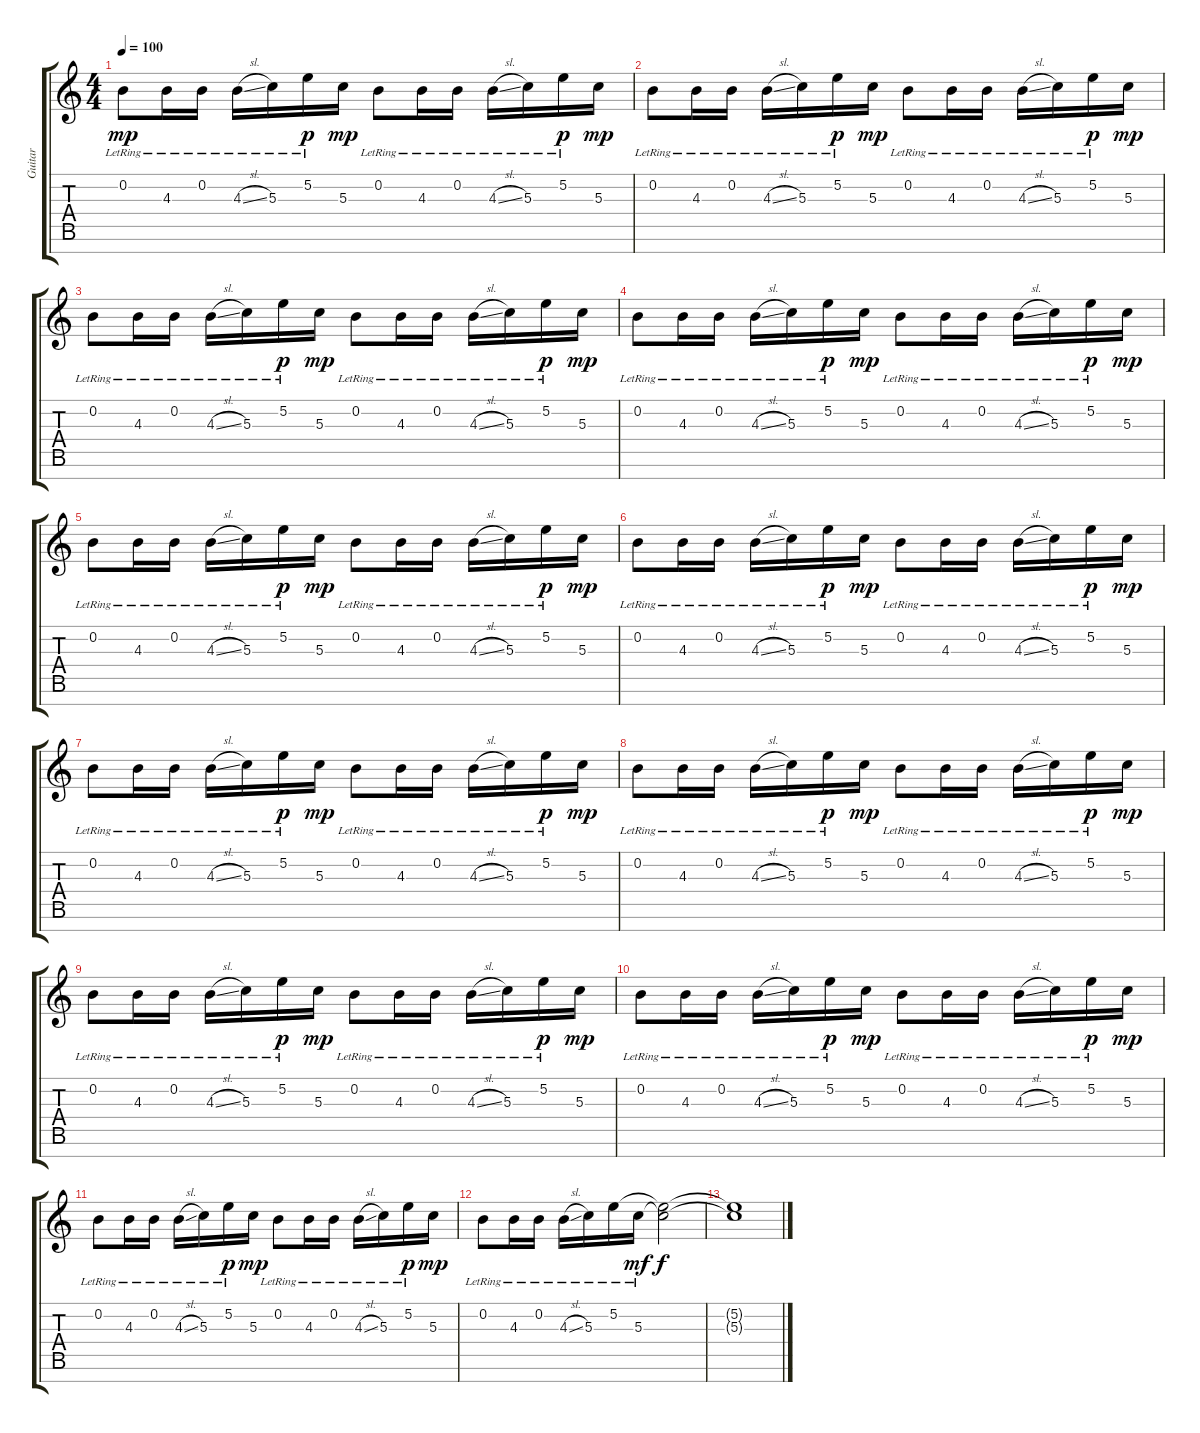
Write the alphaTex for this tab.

\track ("Guitar" "Guitar") {instrument distortionguitar}
\staff {score tabs}
\tuning (E4 B3 G3 D3 A2 E2 B1) {hide}
\ts (4 4)
\tempo 100
\clef g2
\ks c
0.2{lr}.8{dy mp} 4.3{lr}.16 0.2{lr}.16 4.3{sl lr}.16 5.3{lr}.16 5.2{lr}.16{dy p} 5.3.16{dy mp} 0.2{lr}.8 4.3{lr}.16 0.2{lr}.16 4.3{sl lr}.16 5.3{lr}.16 5.2{lr}.16{dy p} 5.3.16{dy mp} |
0.2{lr}.8 4.3{lr}.16 0.2{lr}.16 4.3{sl lr}.16 5.3{lr}.16 5.2{lr}.16{dy p} 5.3.16{dy mp} 0.2{lr}.8 4.3{lr}.16 0.2{lr}.16 4.3{sl lr}.16 5.3{lr}.16 5.2{lr}.16{dy p} 5.3.16{dy mp} |
0.2{lr}.8 4.3{lr}.16 0.2{lr}.16 4.3{sl lr}.16 5.3{lr}.16 5.2{lr}.16{dy p} 5.3.16{dy mp} 0.2{lr}.8 4.3{lr}.16 0.2{lr}.16 4.3{sl lr}.16 5.3{lr}.16 5.2{lr}.16{dy p} 5.3.16{dy mp} |
0.2{lr}.8 4.3{lr}.16 0.2{lr}.16 4.3{sl lr}.16 5.3{lr}.16 5.2{lr}.16{dy p} 5.3.16{dy mp} 0.2{lr}.8 4.3{lr}.16 0.2{lr}.16 4.3{sl lr}.16 5.3{lr}.16 5.2{lr}.16{dy p} 5.3.16{dy mp} |
0.2{lr}.8 4.3{lr}.16 0.2{lr}.16 4.3{sl lr}.16 5.3{lr}.16 5.2{lr}.16{dy p} 5.3.16{dy mp} 0.2{lr}.8 4.3{lr}.16 0.2{lr}.16 4.3{sl lr}.16 5.3{lr}.16 5.2{lr}.16{dy p} 5.3.16{dy mp} |
0.2{lr}.8 4.3{lr}.16 0.2{lr}.16 4.3{sl lr}.16 5.3{lr}.16 5.2{lr}.16{dy p} 5.3.16{dy mp} 0.2{lr}.8 4.3{lr}.16 0.2{lr}.16 4.3{sl lr}.16 5.3{lr}.16 5.2{lr}.16{dy p} 5.3.16{dy mp} |
0.2{lr}.8 4.3{lr}.16 0.2{lr}.16 4.3{sl lr}.16 5.3{lr}.16 5.2{lr}.16{dy p} 5.3.16{dy mp} 0.2{lr}.8 4.3{lr}.16 0.2{lr}.16 4.3{sl lr}.16 5.3{lr}.16 5.2{lr}.16{dy p} 5.3.16{dy mp} |
0.2{lr}.8 4.3{lr}.16 0.2{lr}.16 4.3{sl lr}.16 5.3{lr}.16 5.2{lr}.16{dy p} 5.3.16{dy mp} 0.2{lr}.8 4.3{lr}.16 0.2{lr}.16 4.3{sl lr}.16 5.3{lr}.16 5.2{lr}.16{dy p} 5.3.16{dy mp} |
0.2{lr}.8 4.3{lr}.16 0.2{lr}.16 4.3{sl lr}.16 5.3{lr}.16 5.2{lr}.16{dy p} 5.3.16{dy mp} 0.2{lr}.8 4.3{lr}.16 0.2{lr}.16 4.3{sl lr}.16 5.3{lr}.16 5.2{lr}.16{dy p} 5.3.16{dy mp} |
0.2{lr}.8 4.3{lr}.16 0.2{lr}.16 4.3{sl lr}.16 5.3{lr}.16 5.2{lr}.16{dy p} 5.3.16{dy mp} 0.2{lr}.8 4.3{lr}.16 0.2{lr}.16 4.3{sl lr}.16 5.3{lr}.16 5.2{lr}.16{dy p} 5.3.16{dy mp} |
0.2{lr}.8 4.3{lr}.16 0.2{lr}.16 4.3{sl lr}.16 5.3{lr}.16 5.2{lr}.16{dy p} 5.3.16{dy mp} 0.2{lr}.8 4.3{lr}.16 0.2{lr}.16 4.3{sl lr}.16 5.3{lr}.16 5.2{lr}.16{dy p} 5.3.16{dy mp} |
0.2{lr}.8 4.3{lr}.16 0.2{lr}.16 4.3{sl lr}.16 5.3{lr}.16 5.2{lr}.16 5.3{lr}.16{dy mf} (5.2{t} 5.3{t}).2{dy f} |
(5.2{t} 5.3{t}).1
